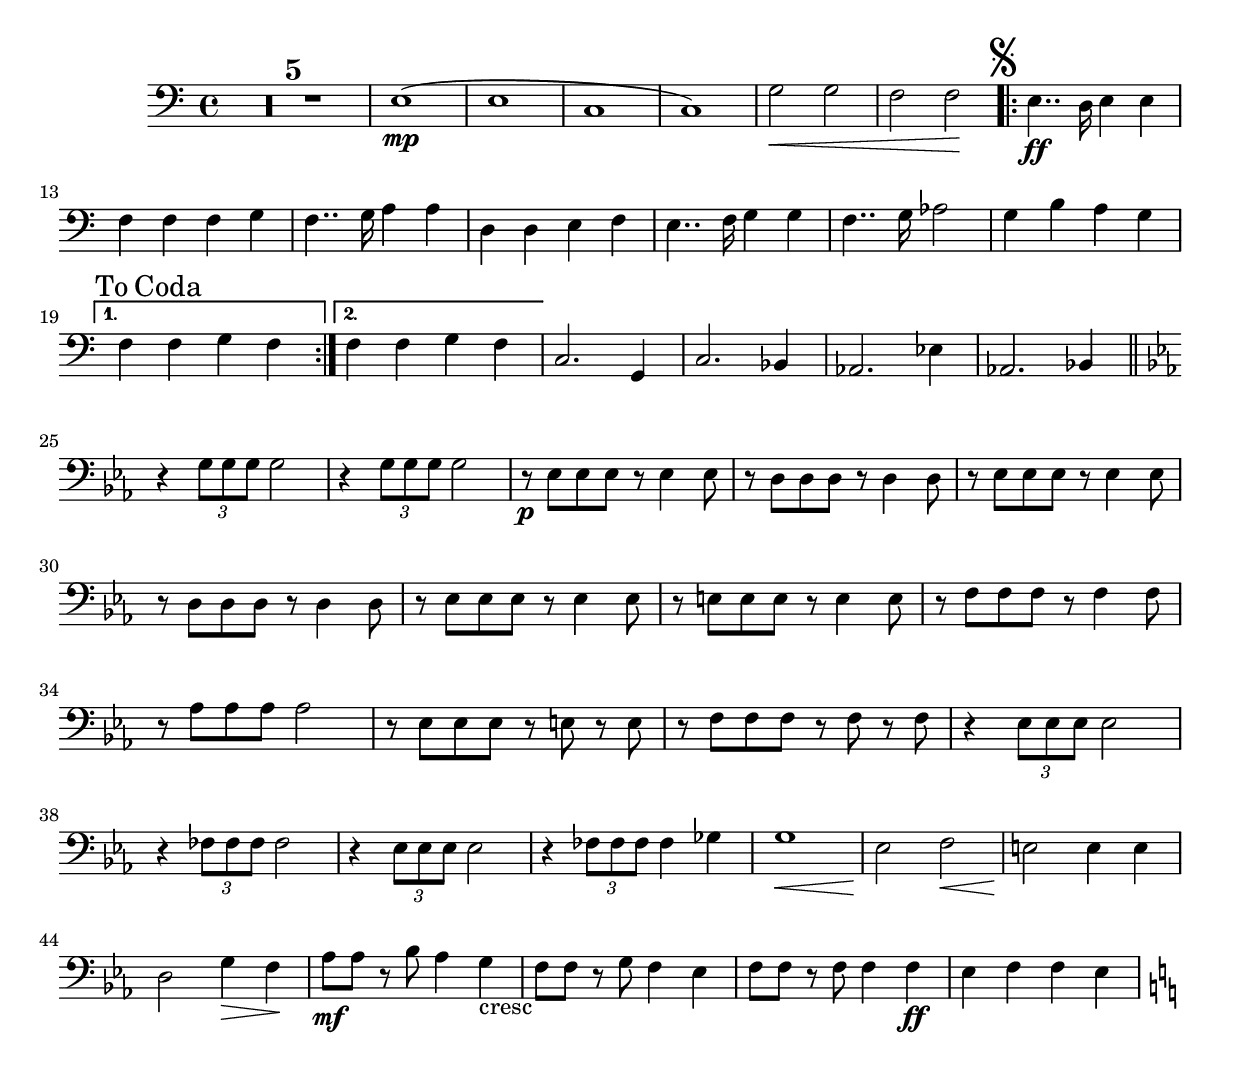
\relative c {
  \compressFullBarRests
  \clef "bass"
  \key c \major
  \time 4/4
  \compressFullBarRests R1*5 |  e1\mp (e c c) | g'2\< g | f f\!
  \repeat volta 2 {
    \mark\markup{\musicglyph #"scripts.segno"}
    e4..\ff d16 e4 e | f f f g | f4.. g16 a4 a | d, d e f |
    e4.. f16 g4 g | f4.. g16 aes2 | g4 b a g \mark\markup{To Coda} | 
  }
  \alternative {
    {\break
     f4 f g f}
    {f f g f}
  }
  c2. g4 | c2. bes4 | aes2.  ees'4 | aes,2. bes4 \bar "||"
  \key ees \major
  r4 \times 2/3 {g'8 g g} g2 | r4 \times 2/3 {g8 g g} g2 |
  r8\p ees ees ees r8 ees4 ees8 | r8 d d d r d4 d8 | r ees ees ees r8 ees4 ees8 |
  \break
  r8 d d d r d4 d8 | r ees ees ees r8 ees4 ees8 | r e e e r8 e4 e8 | r f f f r8 f4 f8 | r aes aes aes aes2 |
  r8 ees ees ees r8 e8 r e | r f f f r8 f8 r f | r4 \times 2/3 {ees8 ees ees} ees2
  \break
  r4 \times 2/3 {fes8 fes fes} fes2 | r4 \times 2/3 {ees8 ees ees} ees2 | r4 \times 2/3 {fes8 fes fes} fes4 ges | g1\< |
  ees2\! f\< | e\! e4 e | d2 g4\> f\! | aes8\mf aes r8 bes aes4 g_"cresc" |
  f8 f r g f4 ees | f8 f r f f4 f\ff |  ees f f ees |
  \key c \major
  \break
}

